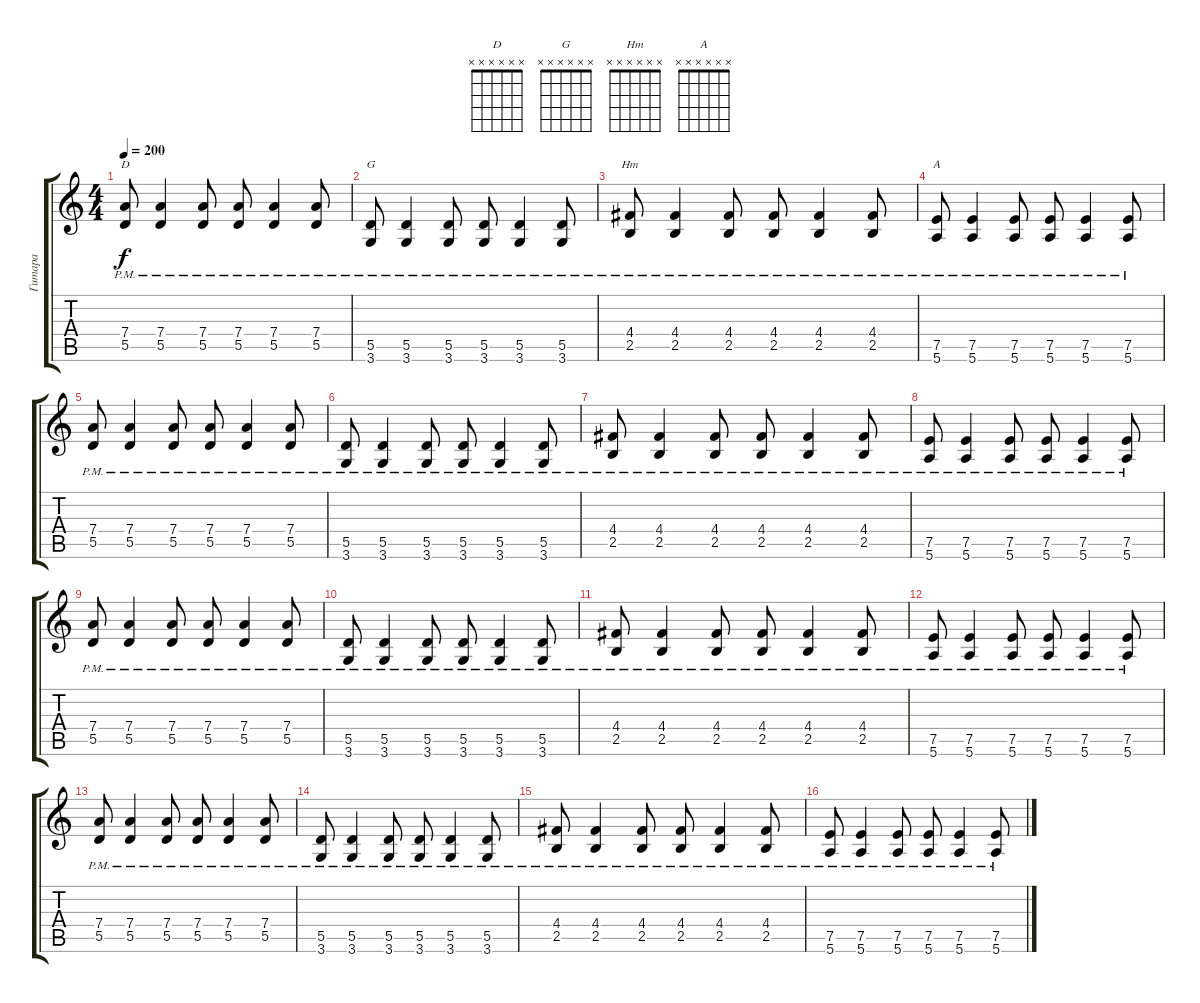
\track ("Гитара" "Гитара") {instrument distortionguitar}
\staff {score tabs}
\tuning (E4 B3 G3 D3 A2 E2) {hide}
\chord ("D" x x x x x x)
\chord ("G" x x x x x x)
\chord ("Hm" x x x x x x)
\chord ("A" x x x x x x)
\ts (4 4)
\tempo 200
\clef g2
\ks c
(7.4{pm} 5.5{pm}).8{ch "D" dy f} (7.4{pm} 5.5{pm}).4 (7.4{pm} 5.5{pm}).8 (7.4{pm} 5.5{pm}).8 (7.4{pm} 5.5{pm}).4 (7.4{pm} 5.5{pm}).8 |
(5.5{pm} 3.6{pm}).8{ch "G"} (5.5{pm} 3.6{pm}).4 (5.5{pm} 3.6{pm}).8 (5.5{pm} 3.6{pm}).8 (5.5{pm} 3.6{pm}).4 (5.5{pm} 3.6{pm}).8 |
(4.4{pm} 2.5{pm}).8{ch "Hm"} (4.4{pm} 2.5{pm}).4 (4.4{pm} 2.5{pm}).8 (4.4{pm} 2.5{pm}).8 (4.4{pm} 2.5{pm}).4 (4.4{pm} 2.5{pm}).8 |
(7.5{pm} 5.6{pm}).8{ch "A"} (7.5{pm} 5.6{pm}).4 (7.5{pm} 5.6{pm}).8 (7.5{pm} 5.6{pm}).8 (7.5{pm} 5.6{pm}).4 (7.5{pm} 5.6{pm}).8 |
(7.4{pm} 5.5{pm}).8 (7.4{pm} 5.5{pm}).4 (7.4{pm} 5.5{pm}).8 (7.4{pm} 5.5{pm}).8 (7.4{pm} 5.5{pm}).4 (7.4{pm} 5.5{pm}).8 |
(5.5{pm} 3.6{pm}).8 (5.5{pm} 3.6{pm}).4 (5.5{pm} 3.6{pm}).8 (5.5{pm} 3.6{pm}).8 (5.5{pm} 3.6{pm}).4 (5.5{pm} 3.6{pm}).8 |
(4.4{pm} 2.5{pm}).8 (4.4{pm} 2.5{pm}).4 (4.4{pm} 2.5{pm}).8 (4.4{pm} 2.5{pm}).8 (4.4{pm} 2.5{pm}).4 (4.4{pm} 2.5{pm}).8 |
(7.5{pm} 5.6{pm}).8 (7.5{pm} 5.6{pm}).4 (7.5{pm} 5.6{pm}).8 (7.5{pm} 5.6{pm}).8 (7.5{pm} 5.6{pm}).4 (7.5{pm} 5.6{pm}).8 |
(7.4{pm} 5.5{pm}).8 (7.4{pm} 5.5{pm}).4 (7.4{pm} 5.5{pm}).8 (7.4{pm} 5.5{pm}).8 (7.4{pm} 5.5{pm}).4 (7.4{pm} 5.5{pm}).8 |
(5.5{pm} 3.6{pm}).8 (5.5{pm} 3.6{pm}).4 (5.5{pm} 3.6{pm}).8 (5.5{pm} 3.6{pm}).8 (5.5{pm} 3.6{pm}).4 (5.5{pm} 3.6{pm}).8 |
(4.4{pm} 2.5{pm}).8 (4.4{pm} 2.5{pm}).4 (4.4{pm} 2.5{pm}).8 (4.4{pm} 2.5{pm}).8 (4.4{pm} 2.5{pm}).4 (4.4{pm} 2.5{pm}).8 |
(7.5{pm} 5.6{pm}).8 (7.5{pm} 5.6{pm}).4 (7.5{pm} 5.6{pm}).8 (7.5{pm} 5.6{pm}).8 (7.5{pm} 5.6{pm}).4 (7.5{pm} 5.6{pm}).8 |
(7.4{pm} 5.5{pm}).8 (7.4{pm} 5.5{pm}).4 (7.4{pm} 5.5{pm}).8 (7.4{pm} 5.5{pm}).8 (7.4{pm} 5.5{pm}).4 (7.4{pm} 5.5{pm}).8 |
(5.5{pm} 3.6{pm}).8 (5.5{pm} 3.6{pm}).4 (5.5{pm} 3.6{pm}).8 (5.5{pm} 3.6{pm}).8 (5.5{pm} 3.6{pm}).4 (5.5{pm} 3.6{pm}).8 |
(4.4{pm} 2.5{pm}).8 (4.4{pm} 2.5{pm}).4 (4.4{pm} 2.5{pm}).8 (4.4{pm} 2.5{pm}).8 (4.4{pm} 2.5{pm}).4 (4.4{pm} 2.5{pm}).8 |
(7.5{pm} 5.6{pm}).8 (7.5{pm} 5.6{pm}).4 (7.5{pm} 5.6{pm}).8 (7.5{pm} 5.6{pm}).8 (7.5{pm} 5.6{pm}).4 (7.5{pm} 5.6{pm}).8
